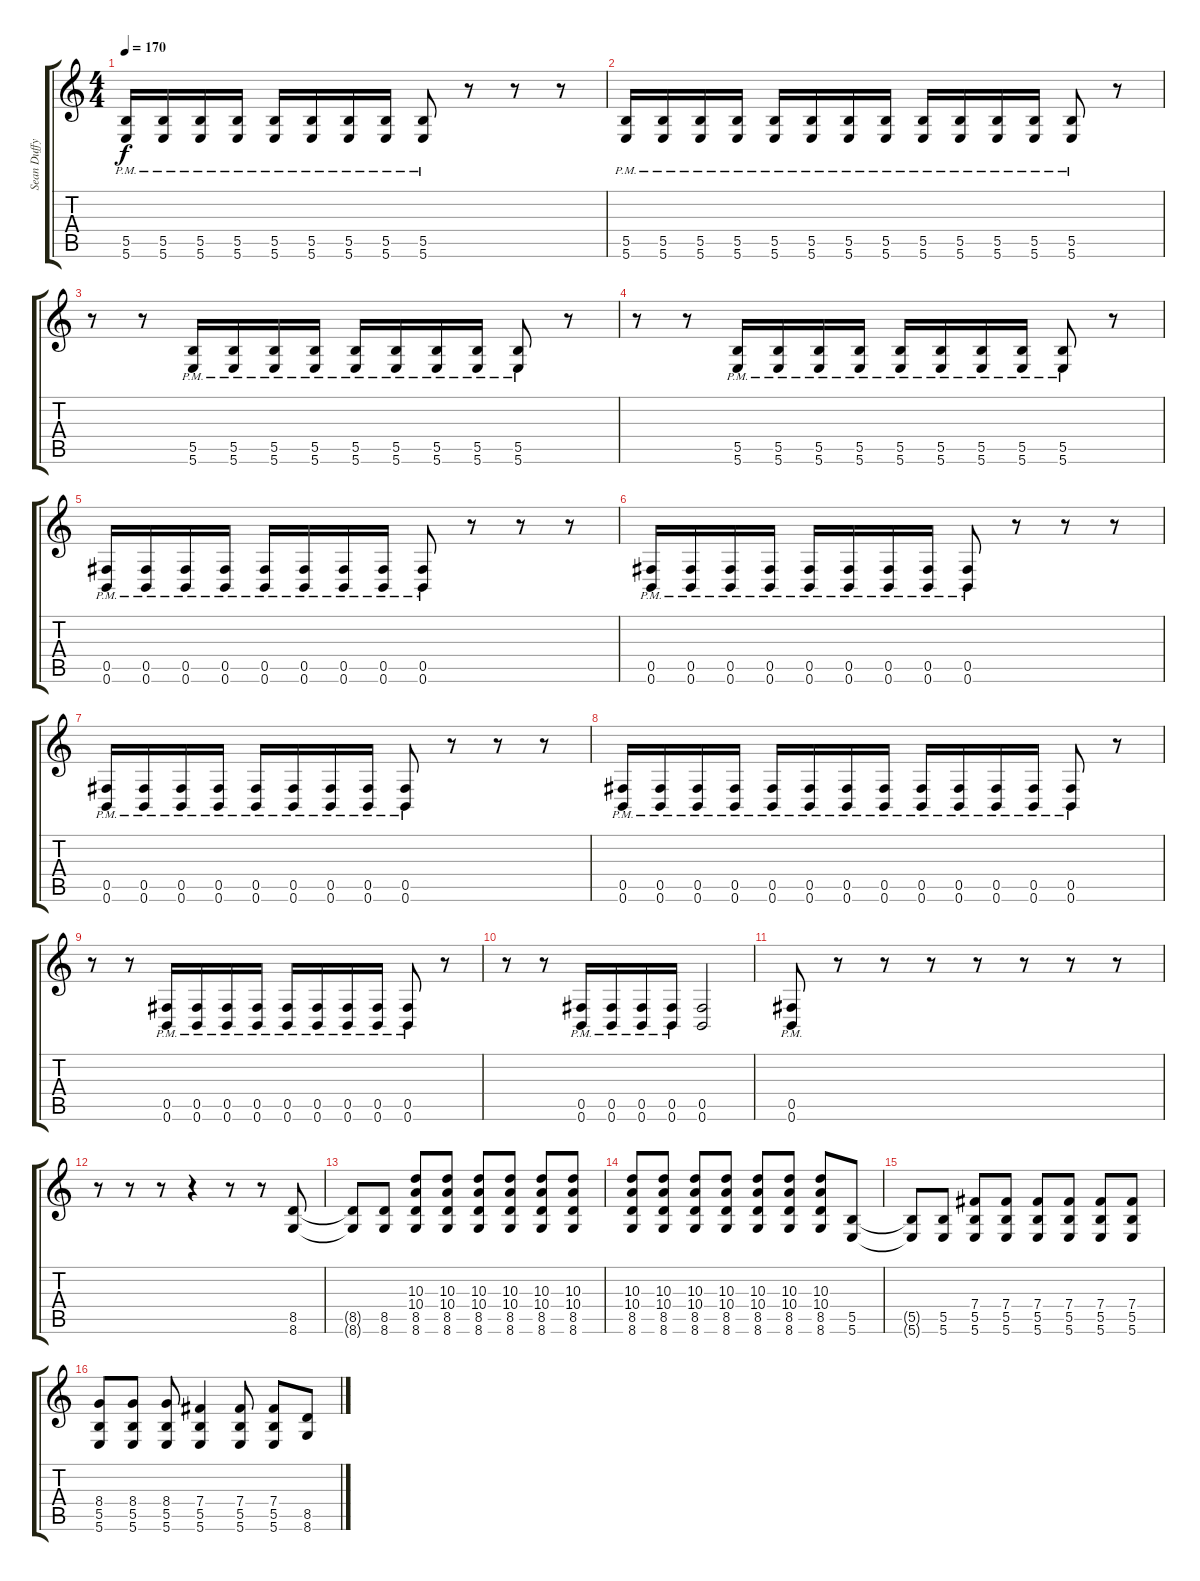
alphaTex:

\track ("Sean Duffy" "Sean Duffy") {instrument distortionguitar}
\staff {score tabs}
\tuning (Db4 Ab3 E3 B2 Gb2 B1) {hide}
\ts (4 4)
\tempo 170
\clef g2
\ks c
(5.5{pm} 5.6{pm}).16{dy f} (5.5{pm} 5.6{pm}).16 (5.5{pm} 5.6{pm}).16 (5.5{pm} 5.6{pm}).16 (5.5{pm} 5.6{pm}).16 (5.5{pm} 5.6{pm}).16 (5.5{pm} 5.6{pm}).16 (5.5{pm} 5.6{pm}).16 (5.5{pm} 5.6{pm}).8 r.8 r.8 r.8 |
(5.5{pm} 5.6{pm}).16 (5.5{pm} 5.6{pm}).16 (5.5{pm} 5.6{pm}).16 (5.5{pm} 5.6{pm}).16 (5.5{pm} 5.6{pm}).16 (5.5{pm} 5.6{pm}).16 (5.5{pm} 5.6{pm}).16 (5.5{pm} 5.6{pm}).16 (5.5{pm} 5.6{pm}).16 (5.5{pm} 5.6{pm}).16 (5.5{pm} 5.6{pm}).16 (5.5{pm} 5.6{pm}).16 (5.5{pm} 5.6{pm}).8 r.8 |
r.8 r.8 (5.5{pm} 5.6{pm}).16 (5.5{pm} 5.6{pm}).16 (5.5{pm} 5.6{pm}).16 (5.5{pm} 5.6{pm}).16 (5.5{pm} 5.6{pm}).16 (5.5{pm} 5.6{pm}).16 (5.5{pm} 5.6{pm}).16 (5.5{pm} 5.6{pm}).16 (5.5{pm} 5.6{pm}).8 r.8 |
r.8 r.8 (5.5{pm} 5.6{pm}).16 (5.5{pm} 5.6{pm}).16 (5.5{pm} 5.6{pm}).16 (5.5{pm} 5.6{pm}).16 (5.5{pm} 5.6{pm}).16 (5.5{pm} 5.6{pm}).16 (5.5{pm} 5.6{pm}).16 (5.5{pm} 5.6{pm}).16 (5.5{pm} 5.6{pm}).8 r.8 |
(0.5{pm} 0.6{pm}).16 (0.5{pm} 0.6{pm}).16 (0.5{pm} 0.6{pm}).16 (0.5{pm} 0.6{pm}).16 (0.5{pm} 0.6{pm}).16 (0.5{pm} 0.6{pm}).16 (0.5{pm} 0.6{pm}).16 (0.5{pm} 0.6{pm}).16 (0.5{pm} 0.6{pm}).8 r.8 r.8 r.8 |
(0.5{pm} 0.6{pm}).16 (0.5{pm} 0.6{pm}).16 (0.5{pm} 0.6{pm}).16 (0.5{pm} 0.6{pm}).16 (0.5{pm} 0.6{pm}).16 (0.5{pm} 0.6{pm}).16 (0.5{pm} 0.6{pm}).16 (0.5{pm} 0.6{pm}).16 (0.5{pm} 0.6{pm}).8 r.8 r.8 r.8 |
(0.5{pm} 0.6{pm}).16 (0.5{pm} 0.6{pm}).16 (0.5{pm} 0.6{pm}).16 (0.5{pm} 0.6{pm}).16 (0.5{pm} 0.6{pm}).16 (0.5{pm} 0.6{pm}).16 (0.5{pm} 0.6{pm}).16 (0.5{pm} 0.6{pm}).16 (0.5{pm} 0.6{pm}).8 r.8 r.8 r.8 |
(0.5{pm} 0.6{pm}).16 (0.5{pm} 0.6{pm}).16 (0.5{pm} 0.6{pm}).16 (0.5{pm} 0.6{pm}).16 (0.5{pm} 0.6{pm}).16 (0.5{pm} 0.6{pm}).16 (0.5{pm} 0.6{pm}).16 (0.5{pm} 0.6{pm}).16 (0.5{pm} 0.6{pm}).16 (0.5{pm} 0.6{pm}).16 (0.5{pm} 0.6{pm}).16 (0.5{pm} 0.6{pm}).16 (0.5{pm} 0.6{pm}).8 r.8 |
r.8 r.8 (0.5{pm} 0.6{pm}).16 (0.5{pm} 0.6{pm}).16 (0.5{pm} 0.6{pm}).16 (0.5{pm} 0.6{pm}).16 (0.5{pm} 0.6{pm}).16 (0.5{pm} 0.6{pm}).16 (0.5{pm} 0.6{pm}).16 (0.5{pm} 0.6{pm}).16 (0.5{pm} 0.6{pm}).8 r.8 |
r.8 r.8 (0.5{pm} 0.6{pm}).16 (0.5{pm} 0.6{pm}).16 (0.5{pm} 0.6{pm}).16 (0.5{pm} 0.6{pm}).16 (0.5 0.6).2 |
(0.5{pm} 0.6{pm}).8 r.8 r.8 r.8 r.8 r.8 r.8 r.8 |
r.8 r.8 r.8 r.4 r.8 r.8 (8.5 8.6).8 |
(8.5{t} 8.6{t}).8 (8.5 8.6).8 (10.3 10.4 8.5 8.6).8 (10.3 10.4 8.5 8.6).8 (10.3 10.4 8.5 8.6).8 (10.3 10.4 8.5 8.6).8 (10.3 10.4 8.5 8.6).8 (10.3 10.4 8.5 8.6).8 |
(10.3 10.4 8.5 8.6).8 (10.3 10.4 8.5 8.6).8 (10.3 10.4 8.5 8.6).8 (10.3 10.4 8.5 8.6).8 (10.3 10.4 8.5 8.6).8 (10.3 10.4 8.5 8.6).8 (10.3 10.4 8.5 8.6).8 (5.5 5.6).8 |
(5.5{t} 5.6{t}).8 (5.5 5.6).8 (7.4 5.5 5.6).8 (7.4 5.5 5.6).8 (7.4 5.5 5.6).8 (7.4 5.5 5.6).8 (7.4 5.5 5.6).8 (7.4 5.5 5.6).8 |
(8.4 5.5 5.6).8 (8.4 5.5 5.6).8 (8.4 5.5 5.6).8 (7.4 5.5 5.6).4 (7.4 5.5 5.6).8 (7.4 5.5 5.6).8 (8.5 8.6).8
